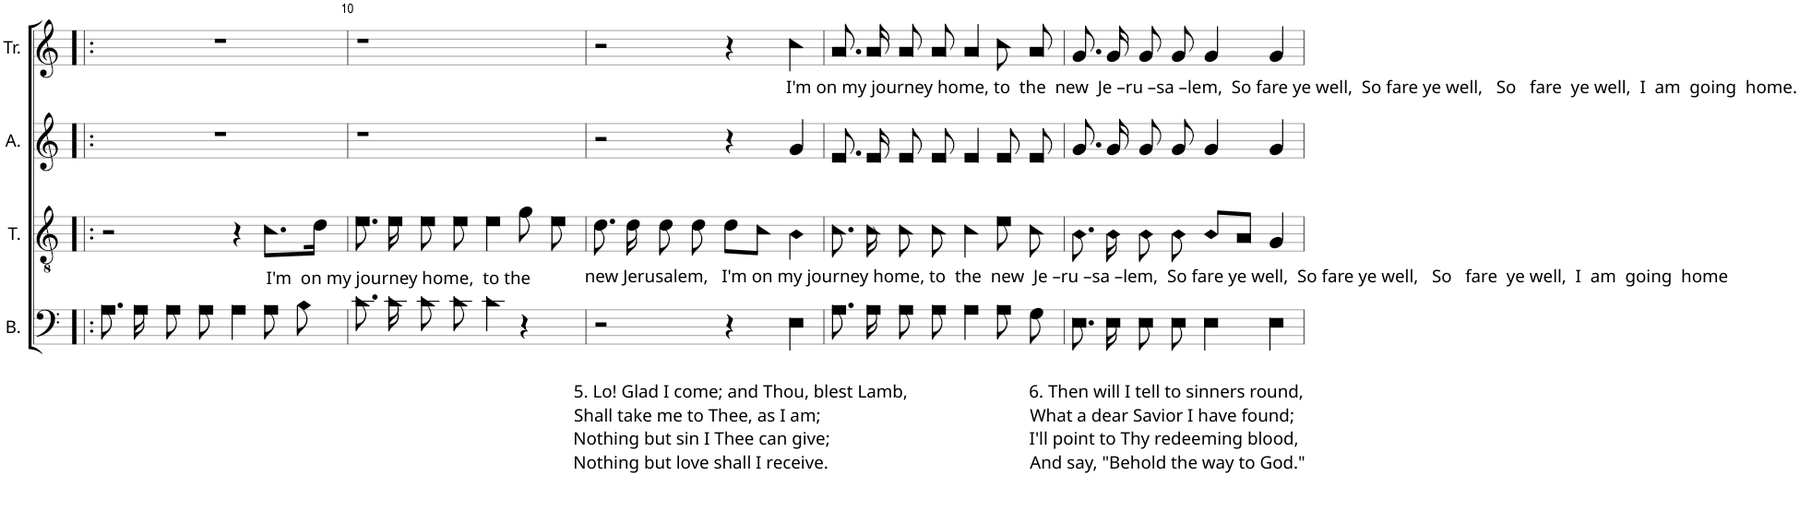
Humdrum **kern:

**kern	**kern	**kern	**kern
*part4	*part3	*part2	*part1
*staff4	*staff3	*staff2	*staff1
*I"B.	*I"T.	*I"A.	*I"Tr.
*I'B.	*I'T.	*I'A.	*I'Tr.
!!LO:PB:g=z
*clefF4	*clefGv2	*clefG2	*clefG2
*k[]	*k[]	*k[]	*k[]
*M4/4	*M4/4	*M4/4	*M4/4
*met(c)	*met(c)	*met(c)	*met(c)
=9!|:	=9!|:	=9!|:	=9!|:
8.A!\L	2r	1r	1r
16A!\Jk	.	.	.
8A!\L	.	.	.
8A!\J	.	.	.
4A!\	4r	.	.
!	!LO:TX:b:t=I'm  on my journey home,  to the	!	!
8A!\L	8.c!\L	.	.
8B!\J	.	.	.
.	16d!\Jk	.	.
=10	=10	=10	=10
8.c!\L	8.e!\	1r	1r
16c!\Jk	16e!\	.	.
8c!\L	8e!\	.	.
8c!\J	8e!\	.	.
4c!\	4e!\	.	.
4r	8g!\	.	.
.	8e!\	.	.
=11	=11	=11	=11
!	!LO:TX:b:t=new Jerusalem,   I'm on my journey home, to  the  new  Je –ru –sa –lem,  So fare ye well,  So fare ye well,   So   fare  ye well,  I  am  going  home	!	!
!LO:TX:b:t=5. Lo! Glad I come; and Thou, blest Lamb,	!	!	!
!LO:TX:b:t=Shall take me to Thee, as I am;	!	!	!
!LO:TX:b:t=Nothing but sin I Thee can give;	!	!	!
!LO:TX:b:t=Nothing but love shall I receive.	!	!	!
2r	8.d!\	2r	2r
.	16d!\	.	.
.	8d!\	.	.
.	8d!\	.	.
4r	8d!\L	4r	4r
.	8c!\J	.	.
!	!	!	!LO:TX:b:t=I'm on my journey home, to  the  new  Je –ru –sa –lem,  So fare ye well,  So fare ye well,   So   fare  ye well,  I  am  going  home.
4E!\	4B!\	4g!/	4cc!\
=12	=12	=12	=12
8.A!\L	8.c!\	8.e!/L	8.a!/L
16A!\Jk	16c!\	16e!/Jk	16a!/Jk
8A!\L	8c!\	8e!/L	8a!/L
8A!\J	8c!\	8e!/J	8a!/J
4A!\	4c!\	4e!/	4a!/
8A!\L	8e!\	8e!/L	8cc!\L
8G!\J	8c!\	8e!/J	8a!\J
=13	=13	=13	=13
8.E!\L	8.B!\	8.g!/L	8.g!/L
!LO:TX:b:t=6. Then will I tell to sinners round,	!	!	!
!LO:TX:b:t=What a dear Savior I have found;	!	!	!
!LO:TX:b:t=I'll point to Thy redeeming blood,	!	!	!
!LO:TX:b:t=And say, "Behold the way to God."	!	!	!
16E!\Jk	16B!\	16g!/Jk	16g!/Jk
8E!\L	8B!\	8g!/L	8g!/L
8E!\J	8B!\	8g!/J	8g!/J
4E!\	8B!/L	4g!/	4g!/
.	8A!/J	.	.
4E!\	4G!/	4g!/	4g!/
=	=	=	=
*-	*-	*-	*-
